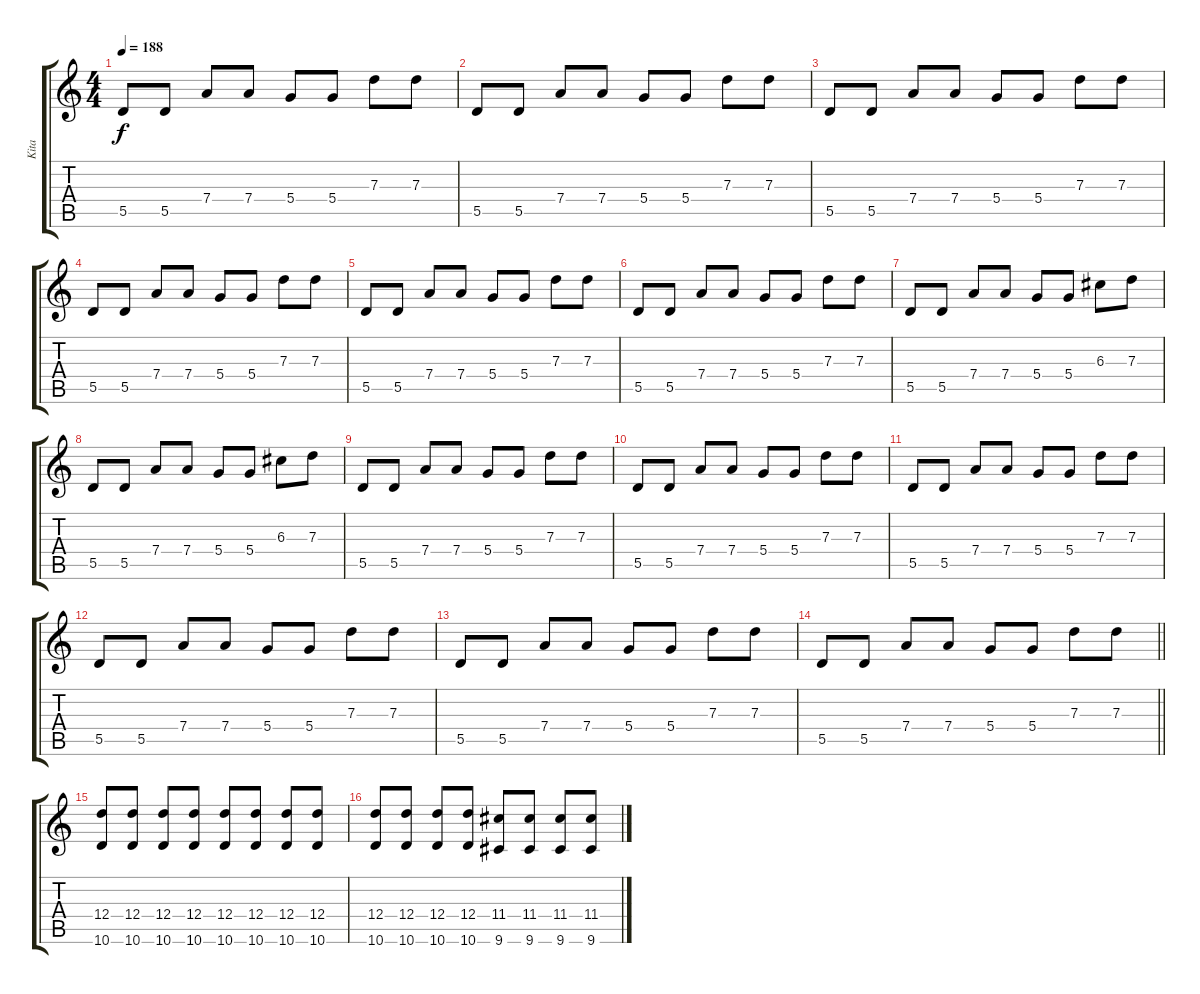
\track ("Kita" "Kita") {instrument distortionguitar}
\staff {score tabs}
\tuning (E4 B3 G3 D3 A2 E2) {hide}
\ts (4 4)
\tempo 188
\clef g2
\ks c
5.5.8{dy f volume 13 instrument distortionguitar} 5.5.8 7.4.8 7.4.8 5.4.8 5.4.8 7.3.8 7.3.8 |
5.5.8 5.5.8 7.4.8 7.4.8 5.4.8 5.4.8 7.3.8 7.3.8 |
5.5.8 5.5.8 7.4.8 7.4.8 5.4.8 5.4.8 7.3.8 7.3.8 |
5.5.8 5.5.8 7.4.8 7.4.8 5.4.8 5.4.8 7.3.8 7.3.8 |
5.5.8 5.5.8 7.4.8 7.4.8 5.4.8 5.4.8 7.3.8 7.3.8 |
5.5.8 5.5.8 7.4.8 7.4.8 5.4.8 5.4.8 7.3.8 7.3.8 |
5.5.8 5.5.8 7.4.8 7.4.8 5.4.8 5.4.8 6.3.8 7.3.8 |
5.5.8 5.5.8 7.4.8 7.4.8 5.4.8 5.4.8 6.3.8 7.3.8 |
5.5.8 5.5.8 7.4.8 7.4.8 5.4.8 5.4.8 7.3.8 7.3.8 |
5.5.8 5.5.8 7.4.8 7.4.8 5.4.8 5.4.8 7.3.8 7.3.8 |
5.5.8 5.5.8 7.4.8 7.4.8 5.4.8 5.4.8 7.3.8 7.3.8 |
5.5.8 5.5.8 7.4.8 7.4.8 5.4.8 5.4.8 7.3.8 7.3.8 |
5.5.8 5.5.8 7.4.8 7.4.8 5.4.8 5.4.8 7.3.8 7.3.8 |
\barLineRight lightlight
5.5.8 5.5.8 7.4.8 7.4.8 5.4.8 5.4.8 7.3.8 7.3.8 |
(12.4 10.6).8 (12.4 10.6).8 (12.4 10.6).8 (12.4 10.6).8 (12.4 10.6).8 (12.4 10.6).8 (12.4 10.6).8 (12.4 10.6).8 |
(12.4 10.6).8 (12.4 10.6).8 (12.4 10.6).8 (12.4 10.6).8 (11.4 9.6).8 (11.4 9.6).8 (11.4 9.6).8 (11.4 9.6).8
